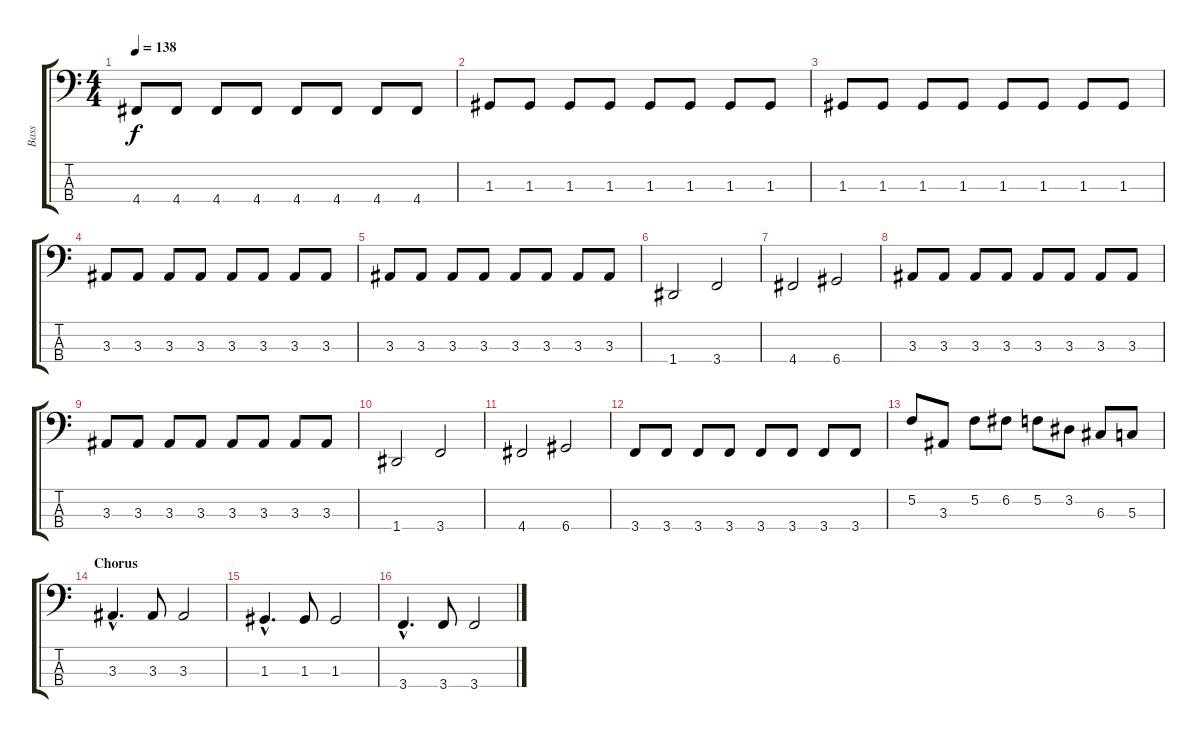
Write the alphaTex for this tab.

\track ("Bass" "Bass") {instrument electricbassfinger}
\staff {score tabs}
\tuning (F2 C2 G1 D1) {hide}
\ts (4 4)
\tempo 138
\clef f4
\ks c
4.4.8{dy f} 4.4.8 4.4.8 4.4.8 4.4.8 4.4.8 4.4.8 4.4.8 |
1.3.8 1.3.8 1.3.8 1.3.8 1.3.8 1.3.8 1.3.8 1.3.8 |
1.3.8 1.3.8 1.3.8 1.3.8 1.3.8 1.3.8 1.3.8 1.3.8 |
3.3.8 3.3.8 3.3.8 3.3.8 3.3.8 3.3.8 3.3.8 3.3.8 |
3.3.8 3.3.8 3.3.8 3.3.8 3.3.8 3.3.8 3.3.8 3.3.8 |
1.4.2 3.4.2 |
4.4.2 6.4.2 |
3.3.8 3.3.8 3.3.8 3.3.8 3.3.8 3.3.8 3.3.8 3.3.8 |
3.3.8 3.3.8 3.3.8 3.3.8 3.3.8 3.3.8 3.3.8 3.3.8 |
1.4.2 3.4.2 |
4.4.2 6.4.2 |
3.4.8 3.4.8 3.4.8 3.4.8 3.4.8 3.4.8 3.4.8 3.4.8 |
5.2.8 3.3.8 5.2.8 6.2.8 5.2.8 3.2.8 6.3.8 5.3.8 |
\section ("" "Chorus")
3.3{hac}.4{d} 3.3.8 3.3.2 |
1.3{hac}.4{d} 1.3.8 1.3.2 |
3.4{hac}.4{d} 3.4.8 3.4.2
